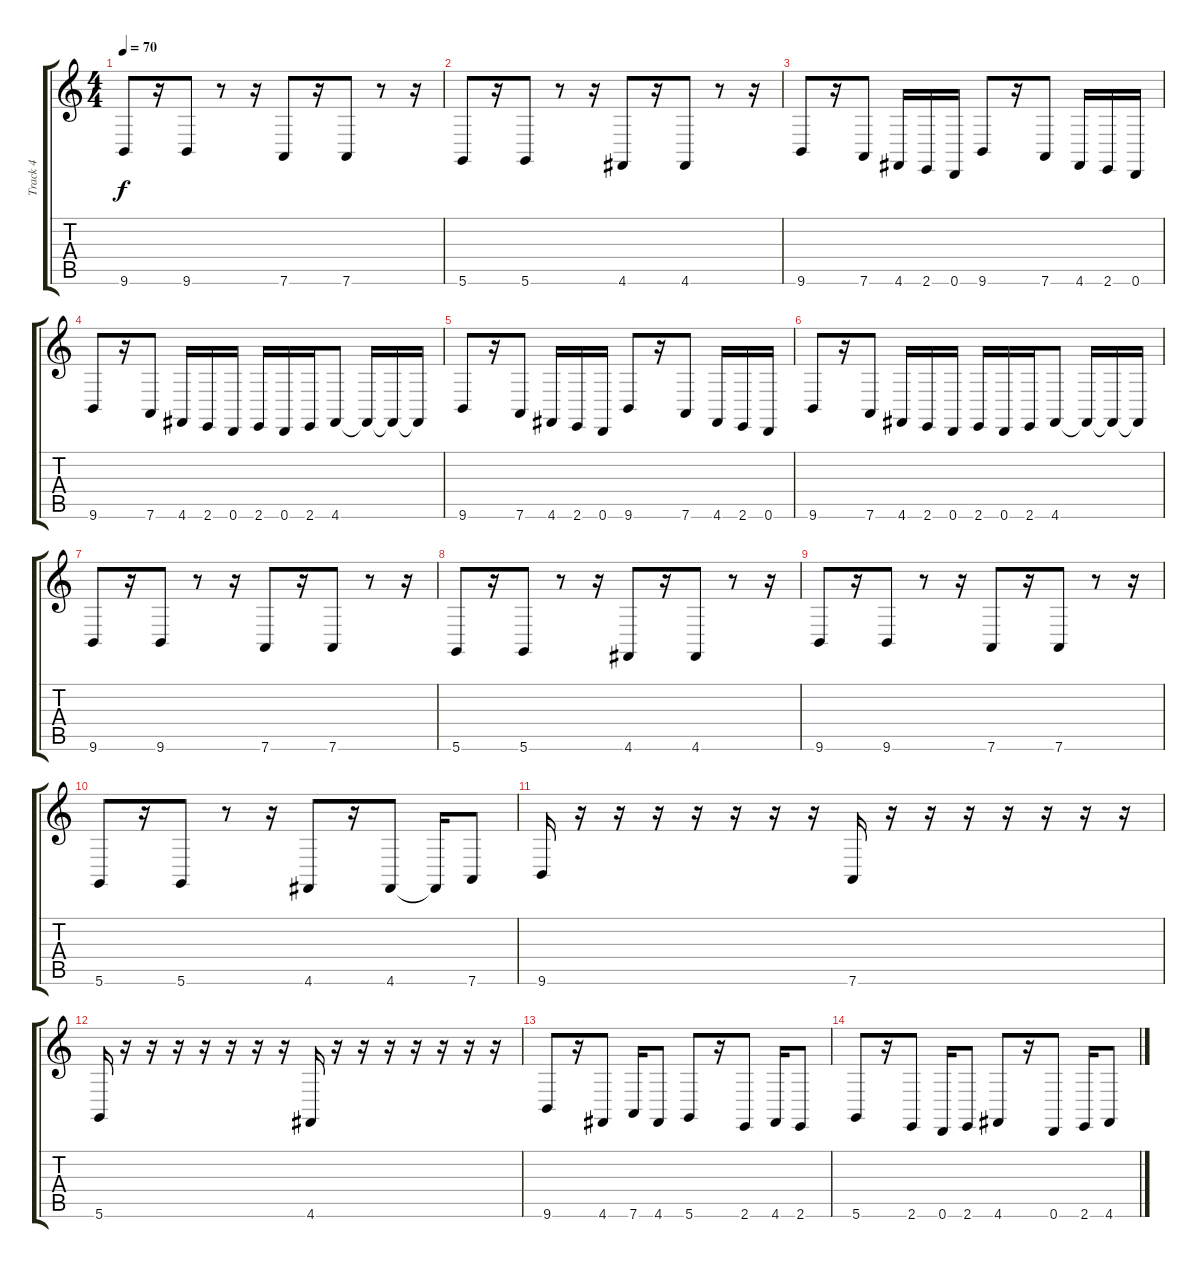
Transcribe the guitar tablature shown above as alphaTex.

\track ("Track 4" "Track 4") {instrument tuba}
\staff {score tabs}
\tuning (E4 B3 G3 D3 A2 D2) {hide}
\ts (4 4)
\tempo 70
\clef g2
\ks c
9.6.8{dy f} r.16 9.6.8 r.8 r.16 7.6.8 r.16 7.6.8 r.8 r.16 |
5.6.8 r.16 5.6.8 r.8 r.16 4.6.8 r.16 4.6.8 r.8 r.16 |
9.6.8 r.16 7.6.8 4.6.16 2.6.16 0.6.16 9.6.8 r.16 7.6.8 4.6.16 2.6.16 0.6.16 |
9.6.8 r.16 7.6.8 4.6.16 2.6.16 0.6.16 2.6.16 0.6.16 2.6.16 4.6.8 4.6{t}.16 4.6{t}.16 4.6{t}.16 |
9.6.8 r.16 7.6.8 4.6.16 2.6.16 0.6.16 9.6.8 r.16 7.6.8 4.6.16 2.6.16 0.6.16 |
9.6.8 r.16 7.6.8 4.6.16 2.6.16 0.6.16 2.6.16 0.6.16 2.6.16 4.6.8 4.6{t}.16 4.6{t}.16 4.6{t}.16 |
9.6.8 r.16 9.6.8 r.8 r.16 7.6.8 r.16 7.6.8 r.8 r.16 |
5.6.8 r.16 5.6.8 r.8 r.16 4.6.8 r.16 4.6.8 r.8 r.16 |
9.6.8 r.16 9.6.8 r.8 r.16 7.6.8 r.16 7.6.8 r.8 r.16 |
5.6.8 r.16 5.6.8 r.8 r.16 4.6.8 r.16 4.6.8 4.6{t}.16 7.6.8 |
9.6.16 r.16 r.16 r.16 r.16 r.16 r.16 r.16 7.6.16 r.16 r.16 r.16 r.16 r.16 r.16 r.16 |
5.6.16 r.16 r.16 r.16 r.16 r.16 r.16 r.16 4.6.16 r.16 r.16 r.16 r.16 r.16 r.16 r.16 |
9.6.8 r.16 4.6.8 7.6.16 4.6.8 5.6.8 r.16 2.6.8 4.6.16 2.6.8 |
5.6.8 r.16 2.6.8 0.6.16 2.6.8 4.6.8 r.16 0.6.8 2.6.16 4.6.8
